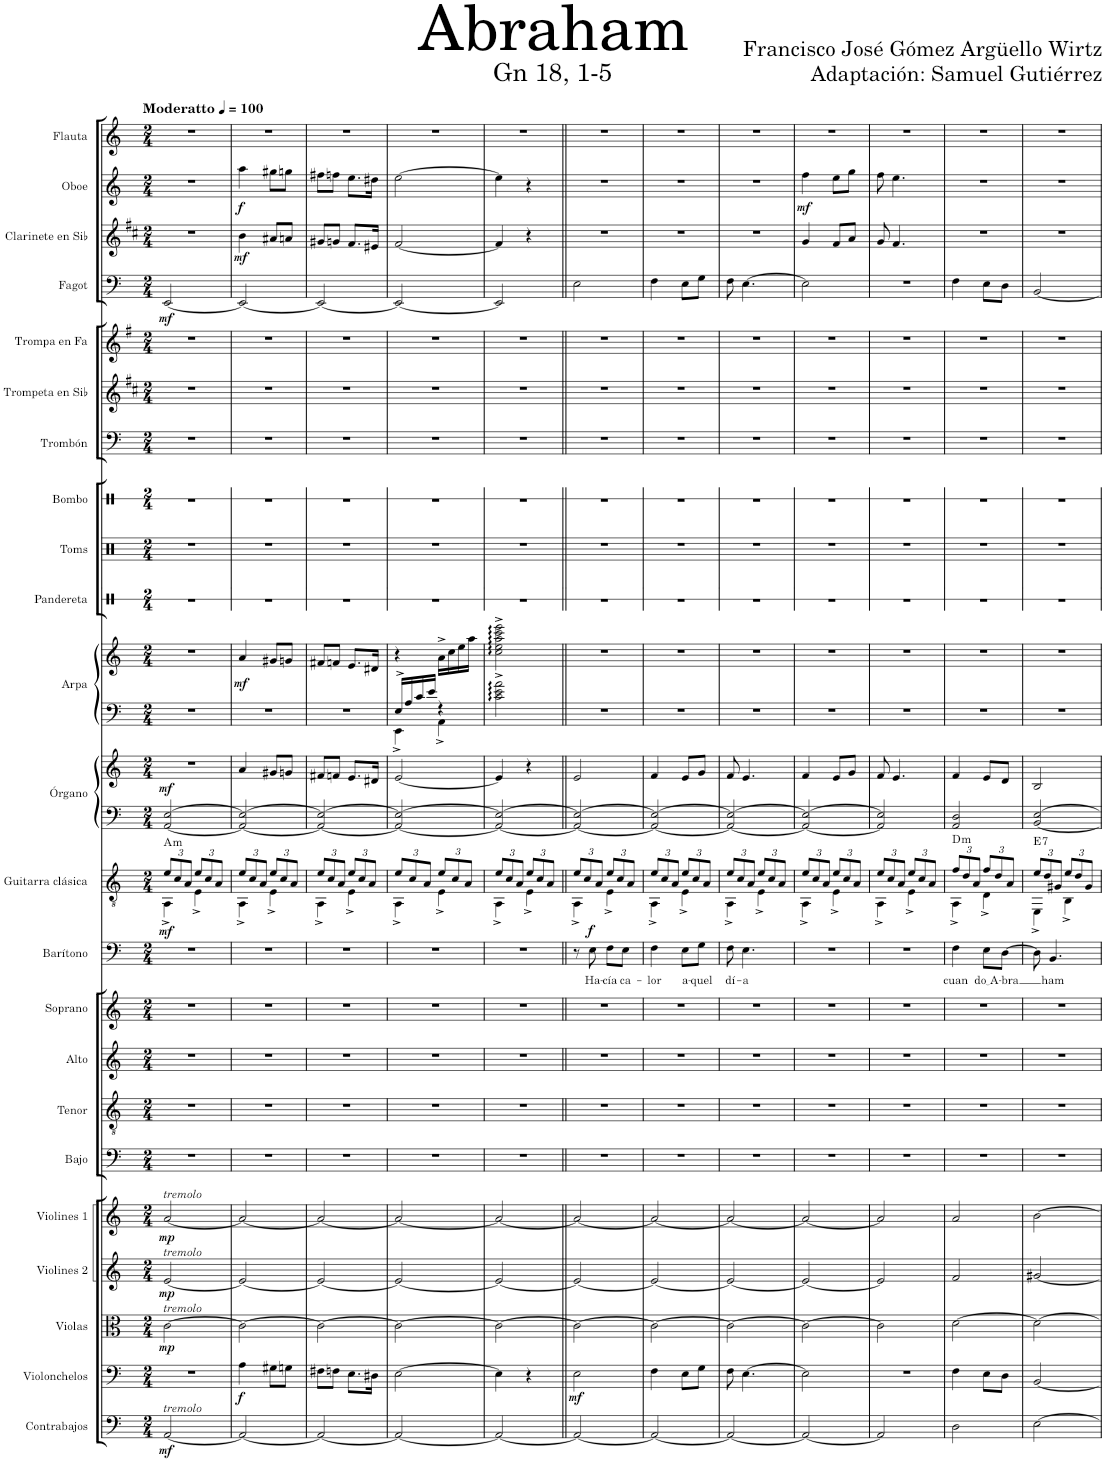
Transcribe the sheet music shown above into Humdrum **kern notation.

**kern	**dynam	**kern	**dynam	**kern	**dynam	**kern	**dynam	**kern	**dynam	**kern	**kern	**kern	**kern	**kern	**text	**dynam	**kern	**dynam	**harte	**kern	**kern	**dynam	**kern	**kern	**dynam	**kern	**kern	**kern	**kern	**kern	**kern	**kern	**dynam	**kern	**dynam	**kern	**dynam	**kern
*part23	*part23	*part22	*part22	*part21	*part21	*part20	*part20	*part19	*part19	*part18	*part17	*part16	*part15	*part14	*part14	*part14	*part13	*part13	*part13	*part12	*part12	*part12	*part11	*part11	*part11	*part10	*part9	*part8	*part7	*part6	*part5	*part4	*part4	*part3	*part3	*part2	*part2	*part1
*staff25	*staff25	*staff24	*staff24	*staff23	*staff23	*staff22	*staff22	*staff21	*staff21	*staff20	*staff19	*staff18	*staff17	*staff16	*staff16	*staff16	*staff15	*staff15	*	*staff14	*staff13	*staff13/14	*staff12	*staff11	*staff11/12	*staff10	*staff9	*staff8	*staff7	*staff6	*staff5	*staff4	*staff4	*staff3	*staff3	*staff2	*staff2	*staff1
*I"Contrabajos	*	*I"Violonchelos	*	*I"Violas	*	*I"Violines 2	*	*I"Violines 1	*	*I"Bajo	*I"Tenor	*I"Alto	*I"Soprano	*I"Barítono	*	*	*I"Guitarra clásica	*	*	*I"Órgano	*	*	*I"Arpa	*	*	*I"Pandereta	*I"Toms	*I"Bombo	*I"Trombón	*I"Trompeta en Sib	*I"Trompa en Fa	*I"Fagot	*	*I"Clarinete en Sib	*	*I"Oboe	*	*I"Flauta
*I'Cbs.	*	*I'Vcs.	*	*I'Vlas.	*	*I'Vlns. 2	*	*I'Vlns. 1	*	*I'B.	*I'T.	*I'A.	*I'S.	*I'Bar.	*	*	*I'Guit.	*	*	*	*	*	*I'Arp.	*	*	*I'Pdta.	*I'Toms	*I'Bmb.	*I'Tbn.	*I'Tpt. en Sib	*	*I'Fg.	*	*I'Cl. en Sib	*	*I'Ob.	*	*I'Fl.
*	*	*	*	*	*	*	*	*	*	*	*	*	*	*	*	*	*	*	*	*	*	*	*	*	*	*stria1	*	*stria1	*	*	*	*	*	*	*	*	*	*
*clefF4	*	*clefF4	*	*clefC3	*	*clefG2	*	*clefG2	*	*clefF4	*clefGv2	*clefG2	*clefG2	*clefF4	*	*	*clefGv2	*	*	*clefF4	*clefG2	*	*clefF4	*clefG2	*	*clefX	*clefX	*clefX	*clefF4	*clefG2	*clefG2	*clefF4	*	*clefG2	*	*clefG2	*	*clefG2
*Trd7c12	*	*	*	*	*	*	*	*	*	*	*	*	*	*	*	*	*	*	*	*	*	*	*	*	*	*	*	*	*	*Trd1c2	*Trd4c7	*	*	*Trd1c2	*	*	*	*
*k[]	*	*k[]	*	*k[]	*	*k[]	*	*k[]	*	*k[]	*k[]	*k[]	*k[]	*k[]	*	*	*k[]	*	*	*k[]	*k[]	*	*k[]	*k[]	*	*k[]	*k[]	*k[]	*k[]	*k[f#c#]	*k[f#]	*k[]	*	*k[f#c#]	*	*k[]	*	*k[]
*M2/4	*	*M2/4	*	*M2/4	*	*M2/4	*	*M2/4	*	*M2/4	*M2/4	*M2/4	*M2/4	*M2/4	*	*	*M2/4	*	*	*M2/4	*M2/4	*	*M2/4	*M2/4	*	*M2/4	*M2/4	*M2/4	*M2/4	*M2/4	*M2/4	*M2/4	*	*M2/4	*	*M2/4	*	*M2/4
*MM100	*	*MM100	*	*MM100	*	*MM100	*	*MM100	*	*MM100	*MM100	*MM100	*MM100	*MM100	*	*	*MM100	*	*	*MM100	*MM100	*	*MM100	*MM100	*	*MM100	*MM100	*MM100	*MM100	*MM100	*MM100	*MM100	*	*MM100	*	*MM100	*	*MM100
*	*	*	*	*	*	*	*	*	*	*	*	*	*	*	*	*	*Xbrackettup	*	*	*	*	*	*	*	*	*	*	*	*	*	*	*	*	*	*	*	*	*
=1	=1	=1	=1	=1	=1	=1	=1	=1	=1	=1	=1	=1	=1	=1	=1	=1	=1	=1	=1	=1	=1	=1	=1	=1	=1	=1	=1	=1	=1	=1	=1	=1	=1	=1	=1	=1	=1	=1
*	*	*	*	*	*	*	*	*	*	*	*	*	*	*	*	*	*^	*	*	*	*	*	*	*	*	*	*	*	*	*	*	*	*	*	*	*	*	*
!	!	!	!	!	!	!	!	!	!	!	!	!	!	!	!	!	!	!	!	!	!	!	!	!	!	!	!	!	!	!	!	!	!	!	!	!	!	!	!LO:TX:a:B:t=Moderatto
!	!	!	!	!	!	!	!	!LO:TX:a:i:t=tremolo	!	!	!	!	!	!	!	!	!	!	!	!	!	!	!	!	!	!	!	!	!	!	!	!	!	!	!	!	!	!	!
!	!	!	!	!	!	!LO:TX:a:i:t=tremolo	!	!	!	!	!	!	!	!	!	!	!	!	!	!	!	!	!	!	!	!	!	!	!	!	!	!	!	!	!	!	!	!	!
!	!	!	!	!LO:TX:a:i:t=tremolo	!	!	!	!	!	!	!	!	!	!	!	!	!	!	!	!	!	!	!	!	!	!	!	!	!	!	!	!	!	!	!	!	!	!	!
!LO:TX:a:i:t=tremolo	!	!	!	!	!	!	!	!	!	!	!	!	!	!	!	!	!	!	!	!	!	!	!	!	!	!	!	!	!	!	!	!	!	!	!	!	!	!	!
!	!LO:DY:b	!	!	!	!LO:DY:b	!	!LO:DY:b	!	!LO:DY:b	!	!	!	!	!	!	!	!	!	!LO:DY:b	!LO:H:kt=m	!	!	!LO:DY:b	!	!	!	!	!	!	!	!	!	!	!LO:DY:b	!	!	!	!	!
[2AA/	mf	2r	.	[2c\	mp	[2e/	mp	[2a/	mp	2r	2r	2r	2r	2r	.	.	12e/L	4AA^\	mf	A:min	[2AA/ [2E/	2r	mf	2r	2r	.	2r	2r	2r	2r	2r	2r	[2EE/	mf	2r	.	2r	.	2r
.	.	.	.	.	.	.	.	.	.	.	.	.	.	.	.	.	12c/	.	.	.	.	.	.	.	.	.	.	.	.	.	.	.	.	.	.	.	.	.	.
.	.	.	.	.	.	.	.	.	.	.	.	.	.	.	.	.	12A/J	.	.	.	.	.	.	.	.	.	.	.	.	.	.	.	.	.	.	.	.	.	.
.	.	.	.	.	.	.	.	.	.	.	.	.	.	.	.	.	12e/L	4E^\	.	.	.	.	.	.	.	.	.	.	.	.	.	.	.	.	.	.	.	.	.
.	.	.	.	.	.	.	.	.	.	.	.	.	.	.	.	.	12c/	.	.	.	.	.	.	.	.	.	.	.	.	.	.	.	.	.	.	.	.	.	.
.	.	.	.	.	.	.	.	.	.	.	.	.	.	.	.	.	12A/J	.	.	.	.	.	.	.	.	.	.	.	.	.	.	.	.	.	.	.	.	.	.
=2	=2	=2	=2	=2	=2	=2	=2	=2	=2	=2	=2	=2	=2	=2	=2	=2	=2	=2	=2	=2	=2	=2	=2	=2	=2	=2	=2	=2	=2	=2	=2	=2	=2	=2	=2	=2	=2	=2	=2
!	!	!	!LO:DY:b	!	!	!	!	!	!	!	!	!	!	!	!	!	!	!	!	!	!	!	!	!	!	!LO:DY:b	!	!	!	!	!	!	!	!	!	!LO:DY:b	!	!LO:DY:b	!
2AA/_	.	4A\	f	2c\_	.	2e/_	.	2a/_	.	2r	2r	2r	2r	2r	.	.	12e/L	4AA^\	.	.	2AA/_ 2E/_	4a/	.	2r	4a/	mf	2r	2r	2r	2r	2r	2r	2EE/_	.	4b\	mf	4aa\	f	2r
.	.	.	.	.	.	.	.	.	.	.	.	.	.	.	.	.	12c/	.	.	.	.	.	.	.	.	.	.	.	.	.	.	.	.	.	.	.	.	.	.
.	.	.	.	.	.	.	.	.	.	.	.	.	.	.	.	.	12A/J	.	.	.	.	.	.	.	.	.	.	.	.	.	.	.	.	.	.	.	.	.	.
.	.	8G#X\L	.	.	.	.	.	.	.	.	.	.	.	.	.	.	12e/L	4E^\	.	.	.	8g#X/L	.	.	8g#X/L	.	.	.	.	.	.	.	.	.	8a#X/L	.	8gg#X\L	.	.
.	.	.	.	.	.	.	.	.	.	.	.	.	.	.	.	.	12c/	.	.	.	.	.	.	.	.	.	.	.	.	.	.	.	.	.	.	.	.	.	.
.	.	8Gn\J	.	.	.	.	.	.	.	.	.	.	.	.	.	.	.	.	.	.	.	8gn/J	.	.	8gn/J	.	.	.	.	.	.	.	.	.	8an/J	.	8ggn\J	.	.
.	.	.	.	.	.	.	.	.	.	.	.	.	.	.	.	.	12A/J	.	.	.	.	.	.	.	.	.	.	.	.	.	.	.	.	.	.	.	.	.	.
=3	=3	=3	=3	=3	=3	=3	=3	=3	=3	=3	=3	=3	=3	=3	=3	=3	=3	=3	=3	=3	=3	=3	=3	=3	=3	=3	=3	=3	=3	=3	=3	=3	=3	=3	=3	=3	=3	=3	=3
2AA/_	.	8F#X\L	.	2c\_	.	2e/_	.	2a/_	.	2r	2r	2r	2r	2r	.	.	12e/L	4AA^\	.	.	2AA/_ 2E/_	8f#X/L	.	2r	8f#X/L	.	2r	2r	2r	2r	2r	2r	2EE/_	.	8g#X/L	.	8ff#X\L	.	2r
.	.	.	.	.	.	.	.	.	.	.	.	.	.	.	.	.	12c/	.	.	.	.	.	.	.	.	.	.	.	.	.	.	.	.	.	.	.	.	.	.
.	.	8Fn\J	.	.	.	.	.	.	.	.	.	.	.	.	.	.	.	.	.	.	.	8fn/J	.	.	8fn/J	.	.	.	.	.	.	.	.	.	8gn/J	.	8ffn\J	.	.
.	.	.	.	.	.	.	.	.	.	.	.	.	.	.	.	.	12A/J	.	.	.	.	.	.	.	.	.	.	.	.	.	.	.	.	.	.	.	.	.	.
.	.	8.E\L	.	.	.	.	.	.	.	.	.	.	.	.	.	.	12e/L	4E^\	.	.	.	8.e/L	.	.	8.e/L	.	.	.	.	.	.	.	.	.	8.f#/L	.	8.ee\L	.	.
.	.	.	.	.	.	.	.	.	.	.	.	.	.	.	.	.	12c/	.	.	.	.	.	.	.	.	.	.	.	.	.	.	.	.	.	.	.	.	.	.
.	.	.	.	.	.	.	.	.	.	.	.	.	.	.	.	.	12A/J	.	.	.	.	.	.	.	.	.	.	.	.	.	.	.	.	.	.	.	.	.	.
.	.	16D#X\Jk	.	.	.	.	.	.	.	.	.	.	.	.	.	.	.	.	.	.	.	16d#X/Jk	.	.	16d#X/Jk	.	.	.	.	.	.	.	.	.	16e#X/Jk	.	16dd#X\Jk	.	.
=4	=4	=4	=4	=4	=4	=4	=4	=4	=4	=4	=4	=4	=4	=4	=4	=4	=4	=4	=4	=4	=4	=4	=4	=4	=4	=4	=4	=4	=4	=4	=4	=4	=4	=4	=4	=4	=4	=4	=4
*	*	*	*	*	*	*	*	*	*	*	*	*	*	*	*	*	*	*	*	*	*	*	*	*^	*	*	*	*	*	*	*	*	*	*	*	*	*	*	*
2AA/_	.	[2E\	.	2c\_	.	2e/_	.	2a/_	.	2r	2r	2r	2r	2r	.	.	12e/L	4AA^\	.	.	2AA/_ 2E/_	[2e/	.	16E^/LL	4EE^\	4r	.	2r	2r	2r	2r	2r	2r	2EE/_	.	[2f#/	.	[2ee\	.	2r
.	.	.	.	.	.	.	.	.	.	.	.	.	.	.	.	.	.	.	.	.	.	.	.	16A/	.	.	.	.	.	.	.	.	.	.	.	.	.	.	.	.
.	.	.	.	.	.	.	.	.	.	.	.	.	.	.	.	.	12c/	.	.	.	.	.	.	.	.	.	.	.	.	.	.	.	.	.	.	.	.	.	.	.
.	.	.	.	.	.	.	.	.	.	.	.	.	.	.	.	.	.	.	.	.	.	.	.	16c/	.	.	.	.	.	.	.	.	.	.	.	.	.	.	.	.
.	.	.	.	.	.	.	.	.	.	.	.	.	.	.	.	.	12A/J	.	.	.	.	.	.	.	.	.	.	.	.	.	.	.	.	.	.	.	.	.	.	.
.	.	.	.	.	.	.	.	.	.	.	.	.	.	.	.	.	.	.	.	.	.	.	.	16e/JJ	.	.	.	.	.	.	.	.	.	.	.	.	.	.	.	.
.	.	.	.	.	.	.	.	.	.	.	.	.	.	.	.	.	12e/L	4E^\	.	.	.	.	.	4r	4AA^\	16a^\LL	.	.	.	.	.	.	.	.	.	.	.	.	.	.
.	.	.	.	.	.	.	.	.	.	.	.	.	.	.	.	.	.	.	.	.	.	.	.	.	.	16cc\	.	.	.	.	.	.	.	.	.	.	.	.	.	.
.	.	.	.	.	.	.	.	.	.	.	.	.	.	.	.	.	12c/	.	.	.	.	.	.	.	.	.	.	.	.	.	.	.	.	.	.	.	.	.	.	.
.	.	.	.	.	.	.	.	.	.	.	.	.	.	.	.	.	.	.	.	.	.	.	.	.	.	16ee\	.	.	.	.	.	.	.	.	.	.	.	.	.	.
.	.	.	.	.	.	.	.	.	.	.	.	.	.	.	.	.	12A/J	.	.	.	.	.	.	.	.	.	.	.	.	.	.	.	.	.	.	.	.	.	.	.
.	.	.	.	.	.	.	.	.	.	.	.	.	.	.	.	.	.	.	.	.	.	.	.	.	.	16aa\JJ	.	.	.	.	.	.	.	.	.	.	.	.	.	.
*	*	*	*	*	*	*	*	*	*	*	*	*	*	*	*	*	*	*	*	*	*	*	*	*v	*v	*	*	*	*	*	*	*	*	*	*	*	*	*	*	*
=5	=5	=5	=5	=5	=5	=5	=5	=5	=5	=5	=5	=5	=5	=5	=5	=5	=5	=5	=5	=5	=5	=5	=5	=5	=5	=5	=5	=5	=5	=5	=5	=5	=5	=5	=5	=5	=5	=5	=5
2AA/_	.	4E\]	.	2c\_	.	2e/_	.	2a/_	.	2r	2r	2r	2r	2r	.	.	12e/L	4AA^\	.	.	2AA/_ 2E/_	4e/]	.	2c\^ 2e\^ 2a\^	2cc\^ 2ee\^ 2aa\^ 2ccc\^ 2eee\^	.	2r	2r	2r	2r	2r	2r	2EE/]	.	4f#/]	.	4ee\]	.	2r
.	.	.	.	.	.	.	.	.	.	.	.	.	.	.	.	.	12c/	.	.	.	.	.	.	.	.	.	.	.	.	.	.	.	.	.	.	.	.	.	.
.	.	.	.	.	.	.	.	.	.	.	.	.	.	.	.	.	12A/J	.	.	.	.	.	.	.	.	.	.	.	.	.	.	.	.	.	.	.	.	.	.
.	.	4r	.	.	.	.	.	.	.	.	.	.	.	.	.	.	12e/L	4E^\	.	.	.	4r	.	.	.	.	.	.	.	.	.	.	.	.	4r	.	4r	.	.
.	.	.	.	.	.	.	.	.	.	.	.	.	.	.	.	.	12c/	.	.	.	.	.	.	.	.	.	.	.	.	.	.	.	.	.	.	.	.	.	.
.	.	.	.	.	.	.	.	.	.	.	.	.	.	.	.	.	12A/J	.	.	.	.	.	.	.	.	.	.	.	.	.	.	.	.	.	.	.	.	.	.
=6||	=6||	=6||	=6||	=6||	=6||	=6||	=6||	=6||	=6||	=6||	=6||	=6||	=6||	=6||	=6||	=6||	=6||	=6||	=6||	=6||	=6||	=6||	=6||	=6||	=6||	=6||	=6||	=6||	=6||	=6||	=6||	=6||	=6||	=6||	=6||	=6||	=6||	=6||	=6||
!	!	!	!LO:DY:b	!	!	!	!	!	!	!	!	!	!	!	!	!	!	!	!	!	!	!	!	!	!	!	!	!	!	!	!	!	!	!	!	!	!	!	!
2AA/_	.	2E\	mf	2c\_	.	2e/_	.	2a/_	.	2r	2r	2r	2r	8r	.	.	12e/L	4AA^\	.	.	2AA/_ 2E/_	2e/	.	2r	2r	.	2r	2r	2r	2r	2r	2r	2E\	.	2r	.	2r	.	2r
.	.	.	.	.	.	.	.	.	.	.	.	.	.	.	.	.	12c/	.	.	.	.	.	.	.	.	.	.	.	.	.	.	.	.	.	.	.	.	.	.
!	!	!	!	!	!	!	!	!	!	!	!	!	!	!	!LO:LY:b	!LO:DY:a	!	!	!	!	!	!	!	!	!	!	!	!	!	!	!	!	!	!	!	!	!	!	!
.	.	.	.	.	.	.	.	.	.	.	.	.	.	8E\	Ha-	f	.	.	.	.	.	.	.	.	.	.	.	.	.	.	.	.	.	.	.	.	.	.	.
.	.	.	.	.	.	.	.	.	.	.	.	.	.	.	.	.	12A/J	.	.	.	.	.	.	.	.	.	.	.	.	.	.	.	.	.	.	.	.	.	.
!	!	!	!	!	!	!	!	!	!	!	!	!	!	!	!LO:LY:b	!	!	!	!	!	!	!	!	!	!	!	!	!	!	!	!	!	!	!	!	!	!	!	!
.	.	.	.	.	.	.	.	.	.	.	.	.	.	8F\L	-cía	.	12e/L	4E^\	.	.	.	.	.	.	.	.	.	.	.	.	.	.	.	.	.	.	.	.	.
.	.	.	.	.	.	.	.	.	.	.	.	.	.	.	.	.	12c/	.	.	.	.	.	.	.	.	.	.	.	.	.	.	.	.	.	.	.	.	.	.
!	!	!	!	!	!	!	!	!	!	!	!	!	!	!	!LO:LY:b	!	!	!	!	!	!	!	!	!	!	!	!	!	!	!	!	!	!	!	!	!	!	!	!
.	.	.	.	.	.	.	.	.	.	.	.	.	.	8E\J	ca-	.	.	.	.	.	.	.	.	.	.	.	.	.	.	.	.	.	.	.	.	.	.	.	.
.	.	.	.	.	.	.	.	.	.	.	.	.	.	.	.	.	12A/J	.	.	.	.	.	.	.	.	.	.	.	.	.	.	.	.	.	.	.	.	.	.
=7	=7	=7	=7	=7	=7	=7	=7	=7	=7	=7	=7	=7	=7	=7	=7	=7	=7	=7	=7	=7	=7	=7	=7	=7	=7	=7	=7	=7	=7	=7	=7	=7	=7	=7	=7	=7	=7	=7	=7
!	!	!	!	!	!	!	!	!	!	!	!	!	!	!	!LO:LY:b	!	!	!	!	!	!	!	!	!	!	!	!	!	!	!	!	!	!	!	!	!	!	!	!
2AA/_	.	4F\	.	2c\_	.	2e/_	.	2a/_	.	2r	2r	2r	2r	4F\	-lor	.	12e/L	4AA^\	.	.	2AA/_ 2E/_	4f/	.	2r	2r	.	2r	2r	2r	2r	2r	2r	4F\	.	2r	.	2r	.	2r
.	.	.	.	.	.	.	.	.	.	.	.	.	.	.	.	.	12c/	.	.	.	.	.	.	.	.	.	.	.	.	.	.	.	.	.	.	.	.	.	.
.	.	.	.	.	.	.	.	.	.	.	.	.	.	.	.	.	12A/J	.	.	.	.	.	.	.	.	.	.	.	.	.	.	.	.	.	.	.	.	.	.
!	!	!	!	!	!	!	!	!	!	!	!	!	!	!	!LO:LY:b	!	!	!	!	!	!	!	!	!	!	!	!	!	!	!	!	!	!	!	!	!	!	!	!
.	.	8E\L	.	.	.	.	.	.	.	.	.	.	.	8E\L	a-	.	12e/L	4E^\	.	.	.	8e/L	.	.	.	.	.	.	.	.	.	.	8E\L	.	.	.	.	.	.
.	.	.	.	.	.	.	.	.	.	.	.	.	.	.	.	.	12c/	.	.	.	.	.	.	.	.	.	.	.	.	.	.	.	.	.	.	.	.	.	.
!	!	!	!	!	!	!	!	!	!	!	!	!	!	!	!LO:LY:b	!	!	!	!	!	!	!	!	!	!	!	!	!	!	!	!	!	!	!	!	!	!	!	!
.	.	8G\J	.	.	.	.	.	.	.	.	.	.	.	8G\J	-quel	.	.	.	.	.	.	8g/J	.	.	.	.	.	.	.	.	.	.	8G\J	.	.	.	.	.	.
.	.	.	.	.	.	.	.	.	.	.	.	.	.	.	.	.	12A/J	.	.	.	.	.	.	.	.	.	.	.	.	.	.	.	.	.	.	.	.	.	.
=8	=8	=8	=8	=8	=8	=8	=8	=8	=8	=8	=8	=8	=8	=8	=8	=8	=8	=8	=8	=8	=8	=8	=8	=8	=8	=8	=8	=8	=8	=8	=8	=8	=8	=8	=8	=8	=8	=8	=8
!	!	!	!	!	!	!	!	!	!	!	!	!	!	!	!LO:LY:b	!	!	!	!	!	!	!	!	!	!	!	!	!	!	!	!	!	!	!	!	!	!	!	!
2AA/_	.	8F\	.	2c\_	.	2e/_	.	2a/_	.	2r	2r	2r	2r	8F\	dí-	.	12e/L	4AA^\	.	.	2AA/_ 2E/_	8f/	.	2r	2r	.	2r	2r	2r	2r	2r	2r	8F\	.	2r	.	2r	.	2r
.	.	.	.	.	.	.	.	.	.	.	.	.	.	.	.	.	12c/	.	.	.	.	.	.	.	.	.	.	.	.	.	.	.	.	.	.	.	.	.	.
!	!	!	!	!	!	!	!	!	!	!	!	!	!	!	!LO:LY:b	!	!	!	!	!	!	!	!	!	!	!	!	!	!	!	!	!	!	!	!	!	!	!	!
.	.	[4.E\	.	.	.	.	.	.	.	.	.	.	.	4.E\	-a	.	.	.	.	.	.	4.e/	.	.	.	.	.	.	.	.	.	.	[4.E\	.	.	.	.	.	.
.	.	.	.	.	.	.	.	.	.	.	.	.	.	.	.	.	12A/J	.	.	.	.	.	.	.	.	.	.	.	.	.	.	.	.	.	.	.	.	.	.
.	.	.	.	.	.	.	.	.	.	.	.	.	.	.	.	.	12e/L	4E^\	.	.	.	.	.	.	.	.	.	.	.	.	.	.	.	.	.	.	.	.	.
.	.	.	.	.	.	.	.	.	.	.	.	.	.	.	.	.	12c/	.	.	.	.	.	.	.	.	.	.	.	.	.	.	.	.	.	.	.	.	.	.
.	.	.	.	.	.	.	.	.	.	.	.	.	.	.	.	.	12A/J	.	.	.	.	.	.	.	.	.	.	.	.	.	.	.	.	.	.	.	.	.	.
=9	=9	=9	=9	=9	=9	=9	=9	=9	=9	=9	=9	=9	=9	=9	=9	=9	=9	=9	=9	=9	=9	=9	=9	=9	=9	=9	=9	=9	=9	=9	=9	=9	=9	=9	=9	=9	=9	=9	=9
!	!	!	!	!	!	!	!	!	!	!	!	!	!	!	!	!	!	!	!	!	!	!	!	!	!	!	!	!	!	!	!	!	!	!	!	!	!	!LO:DY:b	!
2AA/_	.	2E\]	.	2c\_	.	2e/_	.	2a/_	.	2r	2r	2r	2r	2r	.	.	12e/L	4AA^\	.	.	2AA/_ 2E/_	4f/	.	2r	2r	.	2r	2r	2r	2r	2r	2r	2E\]	.	4g/	.	4ff\	mf	2r
.	.	.	.	.	.	.	.	.	.	.	.	.	.	.	.	.	12c/	.	.	.	.	.	.	.	.	.	.	.	.	.	.	.	.	.	.	.	.	.	.
.	.	.	.	.	.	.	.	.	.	.	.	.	.	.	.	.	12A/J	.	.	.	.	.	.	.	.	.	.	.	.	.	.	.	.	.	.	.	.	.	.
.	.	.	.	.	.	.	.	.	.	.	.	.	.	.	.	.	12e/L	4E^\	.	.	.	8e/L	.	.	.	.	.	.	.	.	.	.	.	.	8f#/L	.	8ee\L	.	.
.	.	.	.	.	.	.	.	.	.	.	.	.	.	.	.	.	12c/	.	.	.	.	.	.	.	.	.	.	.	.	.	.	.	.	.	.	.	.	.	.
.	.	.	.	.	.	.	.	.	.	.	.	.	.	.	.	.	.	.	.	.	.	8g/J	.	.	.	.	.	.	.	.	.	.	.	.	8a/J	.	8gg\J	.	.
.	.	.	.	.	.	.	.	.	.	.	.	.	.	.	.	.	12A/J	.	.	.	.	.	.	.	.	.	.	.	.	.	.	.	.	.	.	.	.	.	.
=10	=10	=10	=10	=10	=10	=10	=10	=10	=10	=10	=10	=10	=10	=10	=10	=10	=10	=10	=10	=10	=10	=10	=10	=10	=10	=10	=10	=10	=10	=10	=10	=10	=10	=10	=10	=10	=10	=10	=10
2AA/]	.	2r	.	2c\]	.	2e/]	.	2a/]	.	2r	2r	2r	2r	2r	.	.	12e/L	4AA^\	.	.	2AA/] 2E/]	8f/	.	2r	2r	.	2r	2r	2r	2r	2r	2r	2r	.	8g/	.	8ff\	.	2r
.	.	.	.	.	.	.	.	.	.	.	.	.	.	.	.	.	12c/	.	.	.	.	.	.	.	.	.	.	.	.	.	.	.	.	.	.	.	.	.	.
.	.	.	.	.	.	.	.	.	.	.	.	.	.	.	.	.	.	.	.	.	.	4.e/	.	.	.	.	.	.	.	.	.	.	.	.	4.f#/	.	4.ee\	.	.
.	.	.	.	.	.	.	.	.	.	.	.	.	.	.	.	.	12A/J	.	.	.	.	.	.	.	.	.	.	.	.	.	.	.	.	.	.	.	.	.	.
.	.	.	.	.	.	.	.	.	.	.	.	.	.	.	.	.	12e/L	4E^\	.	.	.	.	.	.	.	.	.	.	.	.	.	.	.	.	.	.	.	.	.
.	.	.	.	.	.	.	.	.	.	.	.	.	.	.	.	.	12c/	.	.	.	.	.	.	.	.	.	.	.	.	.	.	.	.	.	.	.	.	.	.
.	.	.	.	.	.	.	.	.	.	.	.	.	.	.	.	.	12A/J	.	.	.	.	.	.	.	.	.	.	.	.	.	.	.	.	.	.	.	.	.	.
=11	=11	=11	=11	=11	=11	=11	=11	=11	=11	=11	=11	=11	=11	=11	=11	=11	=11	=11	=11	=11	=11	=11	=11	=11	=11	=11	=11	=11	=11	=11	=11	=11	=11	=11	=11	=11	=11	=11	=11
!	!	!	!	!	!	!	!	!	!	!	!	!	!	!	!LO:LY:b	!	!	!	!	!LO:H:kt=m	!	!	!	!	!	!	!	!	!	!	!	!	!	!	!	!	!	!	!
2D\	.	4F\	.	[2d\	.	2f/	.	2a/	.	2r	2r	2r	2r	4F\	cuan	.	12f/L	4AA^\	.	D:min	2AA/ 2D/	4f/	.	2r	2r	.	2r	2r	2r	2r	2r	2r	4F\	.	2r	.	2r	.	2r
.	.	.	.	.	.	.	.	.	.	.	.	.	.	.	.	.	12d/	.	.	.	.	.	.	.	.	.	.	.	.	.	.	.	.	.	.	.	.	.	.
.	.	.	.	.	.	.	.	.	.	.	.	.	.	.	.	.	12A/J	.	.	.	.	.	.	.	.	.	.	.	.	.	.	.	.	.	.	.	.	.	.
!	!	!	!	!	!	!	!	!	!	!	!	!	!	!	!LO:LY:b	!	!	!	!	!	!	!	!	!	!	!	!	!	!	!	!	!	!	!	!	!	!	!	!
.	.	8E\L	.	.	.	.	.	.	.	.	.	.	.	8E\L	do A	.	12f/L	4D^\	.	.	.	8e/L	.	.	.	.	.	.	.	.	.	.	8E\L	.	.	.	.	.	.
.	.	.	.	.	.	.	.	.	.	.	.	.	.	.	.	.	12d/	.	.	.	.	.	.	.	.	.	.	.	.	.	.	.	.	.	.	.	.	.	.
!	!	!	!	!	!	!	!	!	!	!	!	!	!	!	!LO:LY:b	!	!	!	!	!	!	!	!	!	!	!	!	!	!	!	!	!	!	!	!	!	!	!	!
.	.	8D\J	.	.	.	.	.	.	.	.	.	.	.	[8D\J	-bra	.	.	.	.	.	.	8d/J	.	.	.	.	.	.	.	.	.	.	8D\J	.	.	.	.	.	.
.	.	.	.	.	.	.	.	.	.	.	.	.	.	.	.	.	12A/J	.	.	.	.	.	.	.	.	.	.	.	.	.	.	.	.	.	.	.	.	.	.
=12	=12	=12	=12	=12	=12	=12	=12	=12	=12	=12	=12	=12	=12	=12	=12	=12	=12	=12	=12	=12	=12	=12	=12	=12	=12	=12	=12	=12	=12	=12	=12	=12	=12	=12	=12	=12	=12	=12	=12
!	!	!	!	!	!	!	!	!	!	!	!	!	!	!	!	!	!	!	!	!LO:H:kt=7	!	!	!	!	!	!	!	!	!	!	!	!	!	!	!	!	!	!	!
[2E\	.	[2BB/	.	2d\_	.	[2g#X/	.	[2b\	.	2r	2r	2r	2r	8D\]	.	.	12e/L	4EE^\	.	E:7	[2BB/ [2E/	2B/	.	2r	2r	.	2r	2r	2r	2r	2r	2r	[2BB/	.	2r	.	2r	.	2r
.	.	.	.	.	.	.	.	.	.	.	.	.	.	.	.	.	12d/	.	.	.	.	.	.	.	.	.	.	.	.	.	.	.	.	.	.	.	.	.	.
!	!	!	!	!	!	!	!	!	!	!	!	!	!	!	!LO:LY:b	!	!	!	!	!	!	!	!	!	!	!	!	!	!	!	!	!	!	!	!	!	!	!	!
.	.	.	.	.	.	.	.	.	.	.	.	.	.	4.BB/	ham	.	.	.	.	.	.	.	.	.	.	.	.	.	.	.	.	.	.	.	.	.	.	.	.
.	.	.	.	.	.	.	.	.	.	.	.	.	.	.	.	.	12G#X/J	.	.	.	.	.	.	.	.	.	.	.	.	.	.	.	.	.	.	.	.	.	.
.	.	.	.	.	.	.	.	.	.	.	.	.	.	.	.	.	12e/L	4BB^\	.	.	.	.	.	.	.	.	.	.	.	.	.	.	.	.	.	.	.	.	.
.	.	.	.	.	.	.	.	.	.	.	.	.	.	.	.	.	12d/	.	.	.	.	.	.	.	.	.	.	.	.	.	.	.	.	.	.	.	.	.	.
.	.	.	.	.	.	.	.	.	.	.	.	.	.	.	.	.	12G#/J	.	.	.	.	.	.	.	.	.	.	.	.	.	.	.	.	.	.	.	.	.	.
*	*	*	*	*	*	*	*	*	*	*	*	*	*	*	*	*	*v	*v	*	*	*	*	*	*	*	*	*	*	*	*	*	*	*	*	*	*	*	*	*
=	=	=	=	=	=	=	=	=	=	=	=	=	=	=	=	=	=	=	=	=	=	=	=	=	=	=	=	=	=	=	=	=	=	=	=	=	=	=
*-	*-	*-	*-	*-	*-	*-	*-	*-	*-	*-	*-	*-	*-	*-	*-	*-	*-	*-	*-	*-	*-	*-	*-	*-	*-	*-	*-	*-	*-	*-	*-	*-	*-	*-	*-	*-	*-	*-
